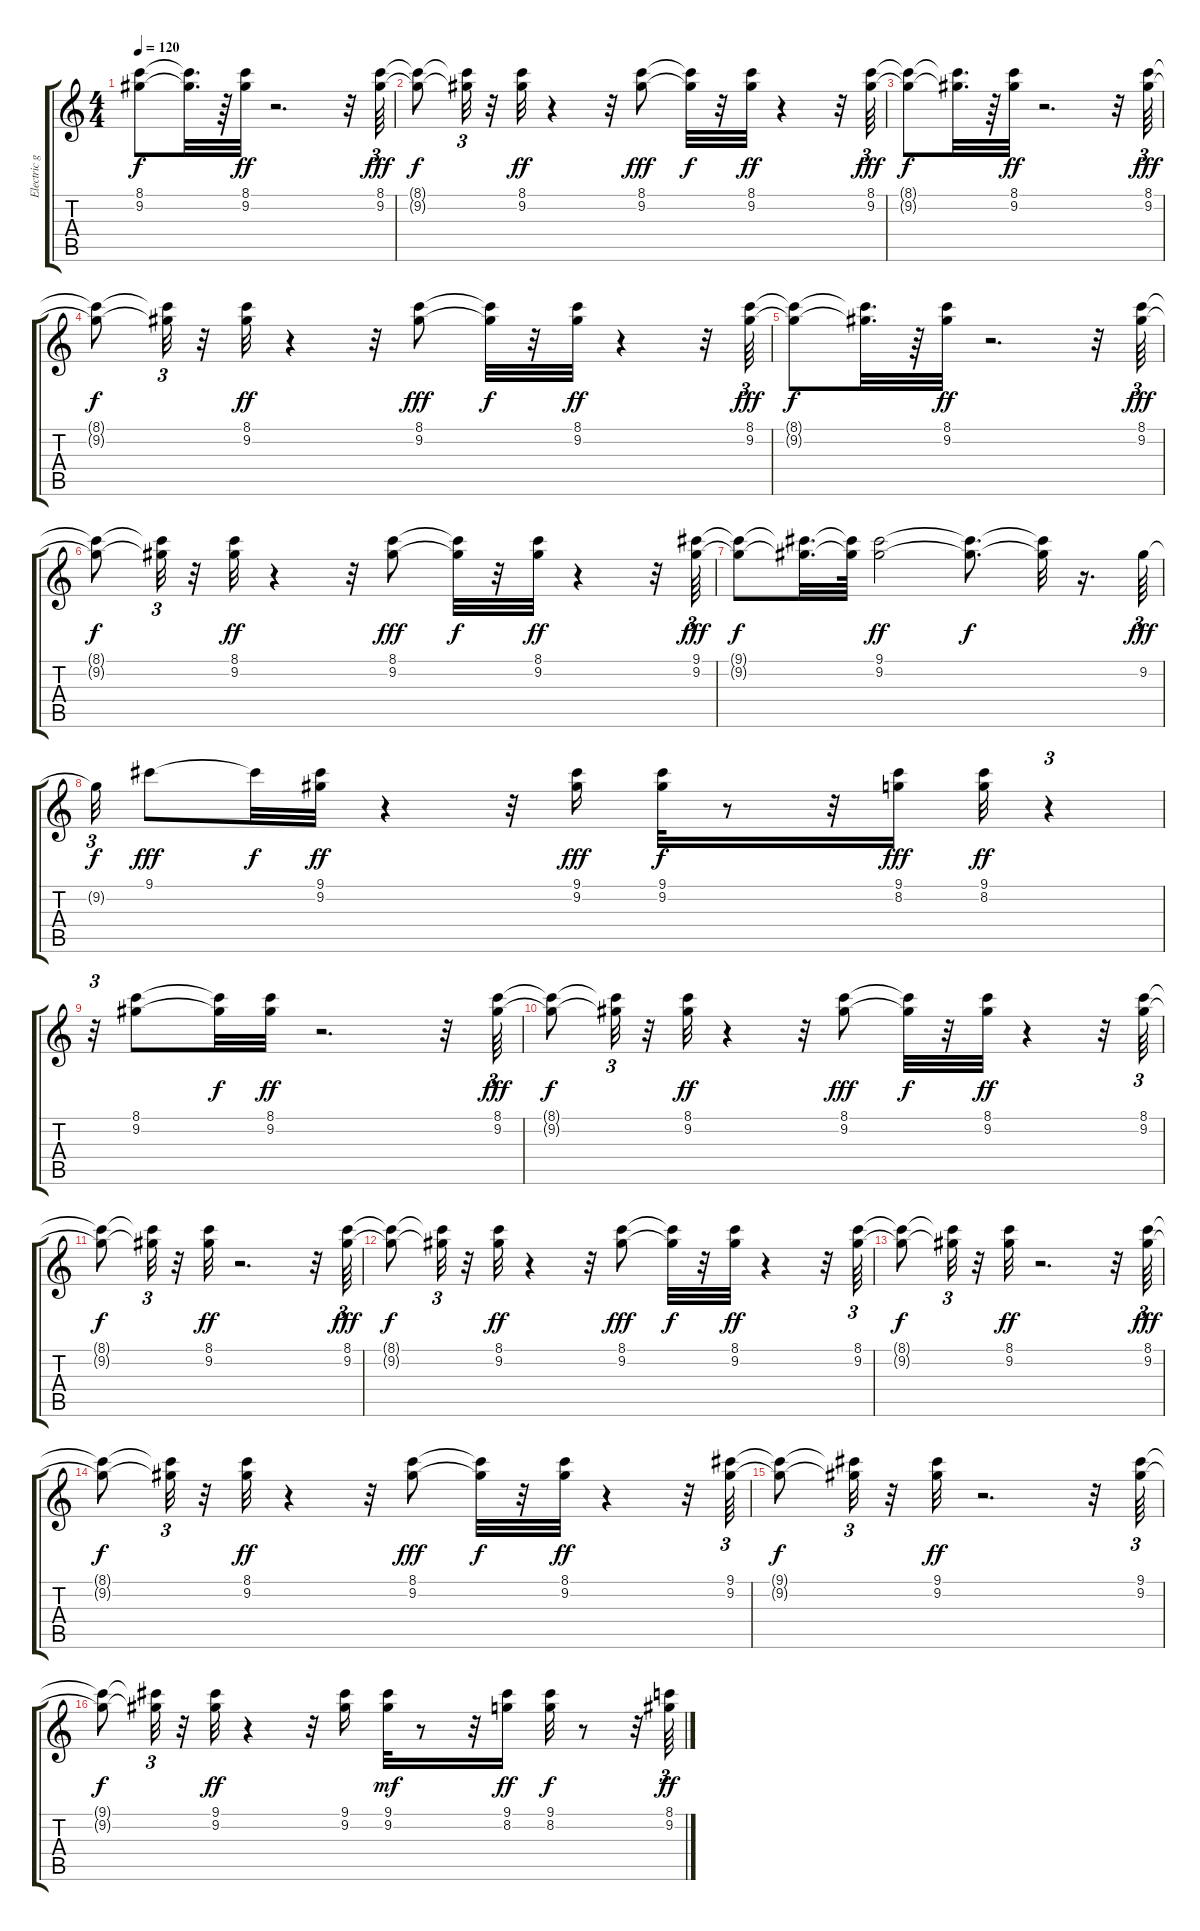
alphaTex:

\track ("Electric guitar" "Electric g") {instrument electricguitarclean}
\staff {score tabs}
\tuning (E4 B3 G3 D3 A2 E2) {hide}
\ts (4 4)
\tempo 120
\clef g2
\ks c
(8.1{t} 9.2{t}).8{dy f} (8.1{t} 9.2{t}).32{d} r.64 (8.1 9.2).32{dy ff} r.2{d} r.32 (8.1 9.2).64{tu (3 2) dy fff} |
(8.1{t} 9.2{t}).8{dy f} (8.1{t} 9.2{t}).32{tu (3 2)} r.32 (8.1 9.2).32{dy ff} r.4 r.32 (8.1 9.2).8{dy fff} (8.1{t} 9.2{t}).32{dy f} r.32 (8.1 9.2).32{dy ff} r.4 r.32 (8.1 9.2).64{tu (3 2) dy fff} |
(8.1{t} 9.2{t}).8{dy f} (8.1{t} 9.2{t}).32{d} r.64 (8.1 9.2).32{dy ff} r.2{d} r.32 (8.1 9.2).64{tu (3 2) dy fff} |
(8.1{t} 9.2{t}).8{dy f} (8.1{t} 9.2{t}).32{tu (3 2)} r.32 (8.1 9.2).32{dy ff} r.4 r.32 (8.1 9.2).8{dy fff} (8.1{t} 9.2{t}).32{dy f} r.32 (8.1 9.2).32{dy ff} r.4 r.32 (8.1 9.2).64{tu (3 2) dy fff} |
(8.1{t} 9.2{t}).8{dy f} (8.1{t} 9.2{t}).32{d} r.64 (8.1 9.2).32{dy ff} r.2{d} r.32 (8.1 9.2).64{tu (3 2) dy fff} |
(8.1{t} 9.2{t}).8{dy f} (8.1{t} 9.2{t}).32{tu (3 2)} r.32 (8.1 9.2).32{dy ff} r.4 r.32 (8.1 9.2).8{dy fff} (8.1{t} 9.2{t}).32{dy f} r.32 (8.1 9.2).32{dy ff} r.4 r.32 (9.1 9.2).64{tu (3 2) dy fff} |
(9.1{t} 9.2{t}).8{dy f} (9.1{t} 9.2{t}).32{d} (9.1{t} 9.2{t}).64 (9.1 9.2).2{dy ff} (9.1{t} 9.2{t}).8{d dy f} (9.1{t} 9.2{t}).32 r.16{d} 9.2.64{tu (3 2) dy fff} |
9.2{t}.32{tu (3 2) dy f} 9.1.8{dy fff} 9.1{t}.32{dy f} (9.1 9.2).32{dy ff} r.4 r.32 (9.1 9.2).16{dy fff} (9.1 9.2).32{dy f} r.8 r.32 (9.1 8.2).16{dy fff} (9.1 8.2).32{dy ff} r.4{tu (3 2)} |
r.32{tu (3 2)} (8.1 9.2).8 (8.1{t} 9.2{t}).32{dy f} (8.1 9.2).32{dy ff} r.2{d} r.32 (8.1 9.2).64{tu (3 2) dy fff} |
(8.1{t} 9.2{t}).8{dy f} (8.1{t} 9.2{t}).32{tu (3 2)} r.32 (8.1 9.2).32{dy ff} r.4 r.32 (8.1 9.2).8{dy fff} (8.1{t} 9.2{t}).32{dy f} r.32 (8.1 9.2).32{dy ff} r.4 r.32 (8.1 9.2).64{tu (3 2)} |
(8.1{t} 9.2{t}).8{dy f} (8.1{t} 9.2{t}).32{tu (3 2)} r.32 (8.1 9.2).32{dy ff} r.2{d} r.32 (8.1 9.2).64{tu (3 2) dy fff} |
(8.1{t} 9.2{t}).8{dy f} (8.1{t} 9.2{t}).32{tu (3 2)} r.32 (8.1 9.2).32{dy ff} r.4 r.32 (8.1 9.2).8{dy fff} (8.1{t} 9.2{t}).32{dy f} r.32 (8.1 9.2).32{dy ff} r.4 r.32 (8.1 9.2).64{tu (3 2)} |
(8.1{t} 9.2{t}).8{dy f} (8.1{t} 9.2{t}).32{tu (3 2)} r.32 (8.1 9.2).32{dy ff} r.2{d} r.32 (8.1 9.2).64{tu (3 2) dy fff} |
(8.1{t} 9.2{t}).8{dy f} (8.1{t} 9.2{t}).32{tu (3 2)} r.32 (8.1 9.2).32{dy ff} r.4 r.32 (8.1 9.2).8{dy fff} (8.1{t} 9.2{t}).32{dy f} r.32 (8.1 9.2).32{dy ff} r.4 r.32 (9.1 9.2).64{tu (3 2)} |
(9.1{t} 9.2{t}).8{dy f} (9.1{t} 9.2{t}).32{tu (3 2)} r.32 (9.1 9.2).32{dy ff} r.2{d} r.32 (9.1 9.2).64{tu (3 2)} |
(9.1{t} 9.2{t}).8{dy f} (9.1{t} 9.2{t}).32{tu (3 2)} r.32 (9.1 9.2).32{dy ff} r.4 r.32 (9.1 9.2).16 (9.1 9.2).32{dy mf} r.8 r.32 (9.1 8.2).16{dy ff} (9.1 8.2).32{dy f} r.8 r.32 (8.1 9.2).64{tu (3 2) dy ff}
